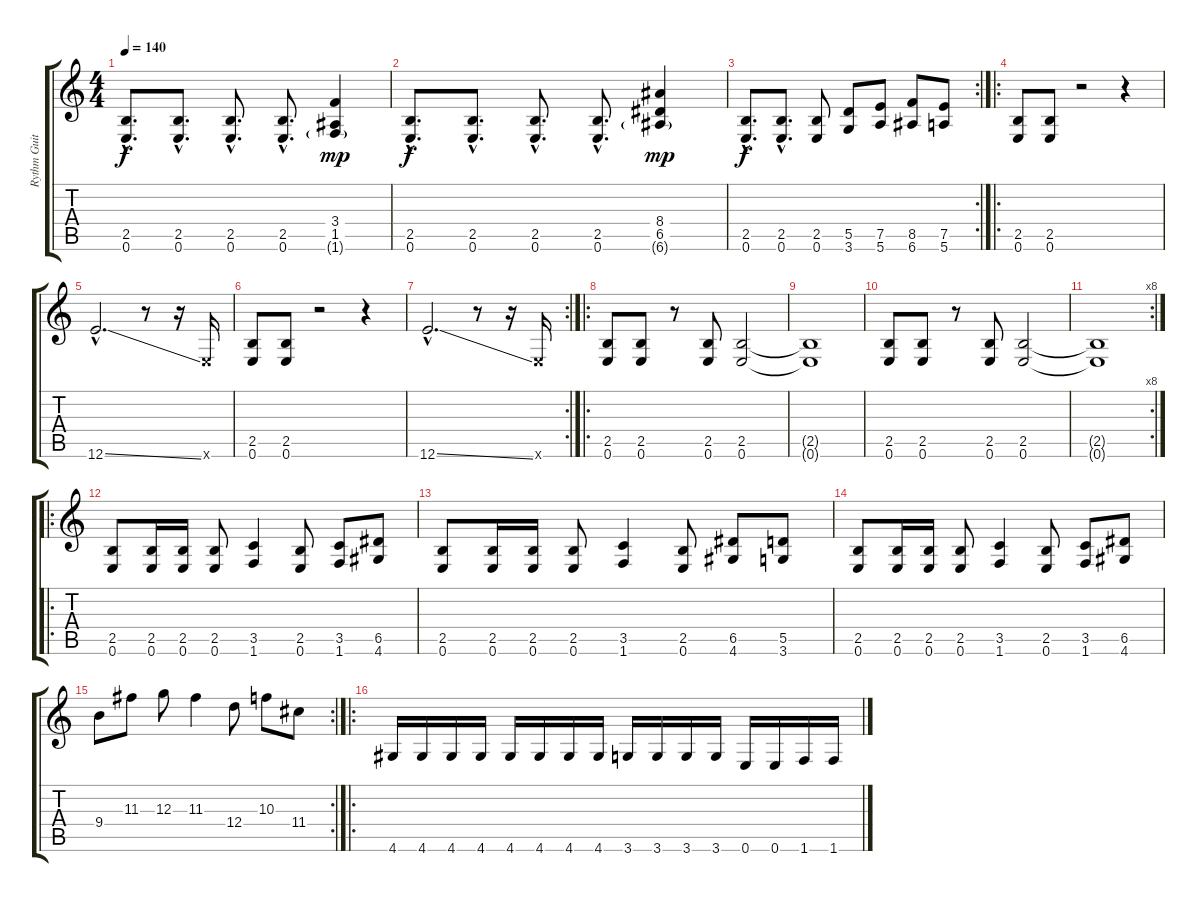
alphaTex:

\track ("Rythm Guitar" "Rythm Guit") {instrument distortionguitar}
\staff {score tabs}
\tuning (E4 B3 G3 D3 A2 E2) {hide}
\ts (4 4)
\tempo 140
\clef g2
\ks c
(2.5{hac} 0.6{hac}).8{d dy f} (2.5{hac} 0.6{hac}).8{d} (2.5{hac} 0.6{hac}).8{d} (2.5{hac} 0.6{hac}).8{d} (3.4 1.5 1.6{g}).4{dy mp} |
(2.5{hac} 0.6{hac}).8{d dy f} (2.5{hac} 0.6{hac}).8{d} (2.5{hac} 0.6{hac}).8{d} (2.5{hac} 0.6{hac}).8{d} (8.4 6.5 6.6{g}).4{dy mp} |
\rc 2
(2.5{hac} 0.6{hac}).8{d dy f} (2.5{hac} 0.6{hac}).8{d} (2.5 0.6).8 (5.5 3.6).8 (7.5 5.6).8 (8.5 6.6).8 (7.5 5.6).8 |
\ro
(2.5 0.6).8 (2.5 0.6).8 r.2 r.4 |
12.6{ss hac}.2{d} r.8 r.16 0.6{x}.16 |
(2.5 0.6).8 (2.5 0.6).8 r.2 r.4 |
\rc 2
12.6{ss hac}.2{d} r.8 r.16 0.6{x}.16 |
\ro
(2.5 0.6).8 (2.5 0.6).8 r.8 (2.5 0.6).8 (2.5 0.6).2 |
(2.5{t} 0.6{t}).1 |
(2.5 0.6).8 (2.5 0.6).8 r.8 (2.5 0.6).8 (2.5 0.6).2 |
\rc 8
(2.5{t} 0.6{t}).1 |
\ro
(2.5 0.6).8 (2.5 0.6).16 (2.5 0.6).16 (2.5 0.6).8 (3.5 1.6).4 (2.5 0.6).8 (3.5 1.6).8 (6.5 4.6).8 |
(2.5 0.6).8 (2.5 0.6).16 (2.5 0.6).16 (2.5 0.6).8 (3.5 1.6).4 (2.5 0.6).8 (6.5 4.6).8 (5.5 3.6).8 |
(2.5 0.6).8 (2.5 0.6).16 (2.5 0.6).16 (2.5 0.6).8 (3.5 1.6).4 (2.5 0.6).8 (3.5 1.6).8 (6.5 4.6).8 |
\rc 2
9.4.8 11.3.8 12.3.8 11.3.4 12.4.8 10.3.8 11.4.8 |
\ro
4.6.16 4.6.16 4.6.16 4.6.16 4.6.16 4.6.16 4.6.16 4.6.16 3.6.16 3.6.16 3.6.16 3.6.16 0.6.16 0.6.16 1.6.16 1.6.16
